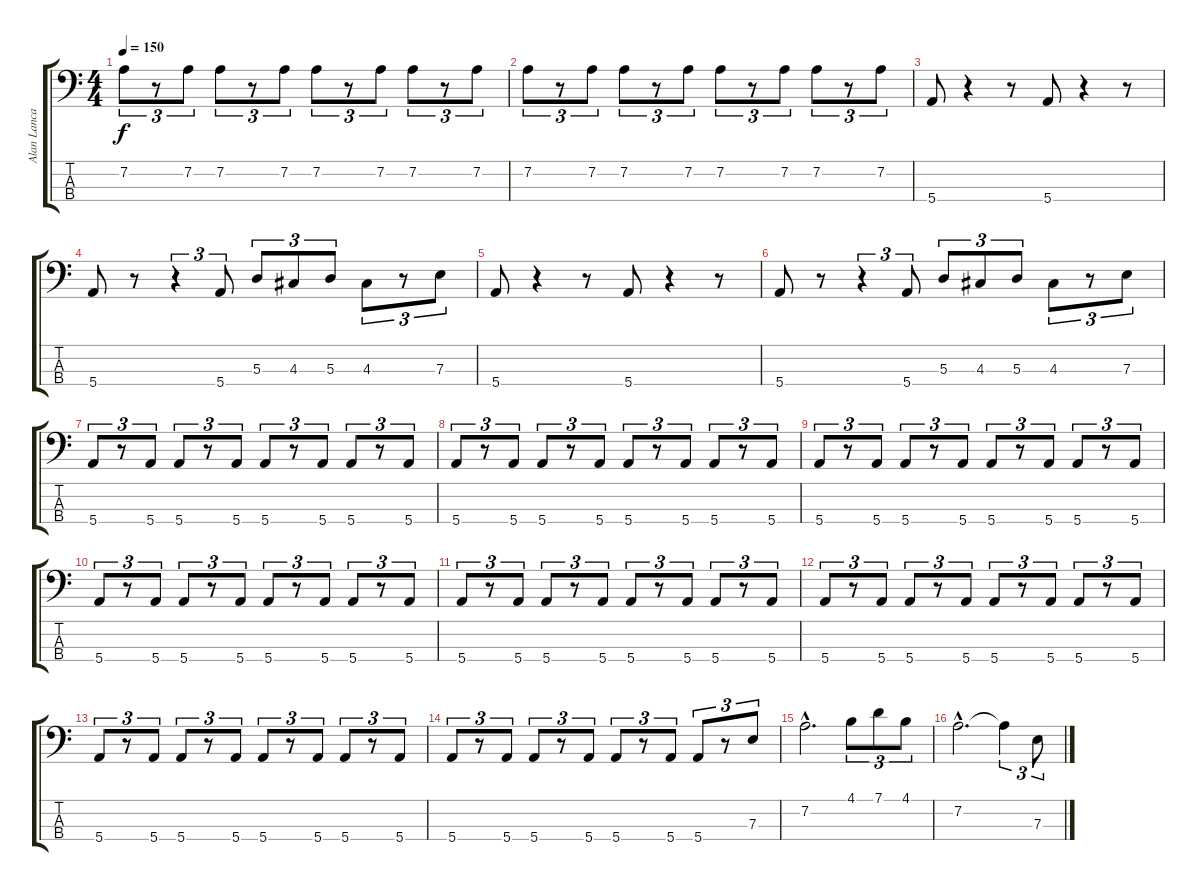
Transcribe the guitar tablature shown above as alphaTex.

\track ("Alan Lancaster" "Alan Lanca") {instrument electricbassfinger}
\staff {score tabs}
\tuning (G2 D2 A1 E1) {hide}
\ts (4 4)
\tempo 150
\clef f4
\ks c
7.2.8{tu (3 2) dy f} r.8{tu (3 2)} 7.2.8{tu (3 2)} 7.2.8{tu (3 2)} r.8{tu (3 2)} 7.2.8{tu (3 2)} 7.2.8{tu (3 2)} r.8{tu (3 2)} 7.2.8{tu (3 2)} 7.2.8{tu (3 2)} r.8{tu (3 2)} 7.2.8{tu (3 2)} |
7.2.8{tu (3 2)} r.8{tu (3 2)} 7.2.8{tu (3 2)} 7.2.8{tu (3 2)} r.8{tu (3 2)} 7.2.8{tu (3 2)} 7.2.8{tu (3 2)} r.8{tu (3 2)} 7.2.8{tu (3 2)} 7.2.8{tu (3 2)} r.8{tu (3 2)} 7.2.8{tu (3 2)} |
5.4.8 r.4 r.8 5.4.8 r.4 r.8 |
5.4.8 r.8 r.4{tu (3 2)} 5.4.8{tu (3 2)} 5.3.8{tu (3 2)} 4.3.8{tu (3 2)} 5.3.8{tu (3 2)} 4.3.8{tu (3 2)} r.8{tu (3 2)} 7.3.8{tu (3 2)} |
5.4.8 r.4 r.8 5.4.8 r.4 r.8 |
5.4.8 r.8 r.4{tu (3 2)} 5.4.8{tu (3 2)} 5.3.8{tu (3 2)} 4.3.8{tu (3 2)} 5.3.8{tu (3 2)} 4.3.8{tu (3 2)} r.8{tu (3 2)} 7.3.8{tu (3 2)} |
5.4.8{tu (3 2)} r.8{tu (3 2)} 5.4.8{tu (3 2)} 5.4.8{tu (3 2)} r.8{tu (3 2)} 5.4.8{tu (3 2)} 5.4.8{tu (3 2)} r.8{tu (3 2)} 5.4.8{tu (3 2)} 5.4.8{tu (3 2)} r.8{tu (3 2)} 5.4.8{tu (3 2)} |
5.4.8{tu (3 2)} r.8{tu (3 2)} 5.4.8{tu (3 2)} 5.4.8{tu (3 2)} r.8{tu (3 2)} 5.4.8{tu (3 2)} 5.4.8{tu (3 2)} r.8{tu (3 2)} 5.4.8{tu (3 2)} 5.4.8{tu (3 2)} r.8{tu (3 2)} 5.4.8{tu (3 2)} |
5.4.8{tu (3 2)} r.8{tu (3 2)} 5.4.8{tu (3 2)} 5.4.8{tu (3 2)} r.8{tu (3 2)} 5.4.8{tu (3 2)} 5.4.8{tu (3 2)} r.8{tu (3 2)} 5.4.8{tu (3 2)} 5.4.8{tu (3 2)} r.8{tu (3 2)} 5.4.8{tu (3 2)} |
5.4.8{tu (3 2)} r.8{tu (3 2)} 5.4.8{tu (3 2)} 5.4.8{tu (3 2)} r.8{tu (3 2)} 5.4.8{tu (3 2)} 5.4.8{tu (3 2)} r.8{tu (3 2)} 5.4.8{tu (3 2)} 5.4.8{tu (3 2)} r.8{tu (3 2)} 5.4.8{tu (3 2)} |
5.4.8{tu (3 2)} r.8{tu (3 2)} 5.4.8{tu (3 2)} 5.4.8{tu (3 2)} r.8{tu (3 2)} 5.4.8{tu (3 2)} 5.4.8{tu (3 2)} r.8{tu (3 2)} 5.4.8{tu (3 2)} 5.4.8{tu (3 2)} r.8{tu (3 2)} 5.4.8{tu (3 2)} |
5.4.8{tu (3 2)} r.8{tu (3 2)} 5.4.8{tu (3 2)} 5.4.8{tu (3 2)} r.8{tu (3 2)} 5.4.8{tu (3 2)} 5.4.8{tu (3 2)} r.8{tu (3 2)} 5.4.8{tu (3 2)} 5.4.8{tu (3 2)} r.8{tu (3 2)} 5.4.8{tu (3 2)} |
5.4.8{tu (3 2)} r.8{tu (3 2)} 5.4.8{tu (3 2)} 5.4.8{tu (3 2)} r.8{tu (3 2)} 5.4.8{tu (3 2)} 5.4.8{tu (3 2)} r.8{tu (3 2)} 5.4.8{tu (3 2)} 5.4.8{tu (3 2)} r.8{tu (3 2)} 5.4.8{tu (3 2)} |
5.4.8{tu (3 2)} r.8{tu (3 2)} 5.4.8{tu (3 2)} 5.4.8{tu (3 2)} r.8{tu (3 2)} 5.4.8{tu (3 2)} 5.4.8{tu (3 2)} r.8{tu (3 2)} 5.4.8{tu (3 2)} 5.4.8{tu (3 2)} r.8{tu (3 2)} 7.3.8{tu (3 2)} |
7.2{hac}.2{d} 4.1.8{tu (3 2)} 7.1.8{tu (3 2)} 4.1.8{tu (3 2)} |
7.2{hac}.2{d} 7.2{t}.4{tu (3 2)} 7.3.8{tu (3 2)}
